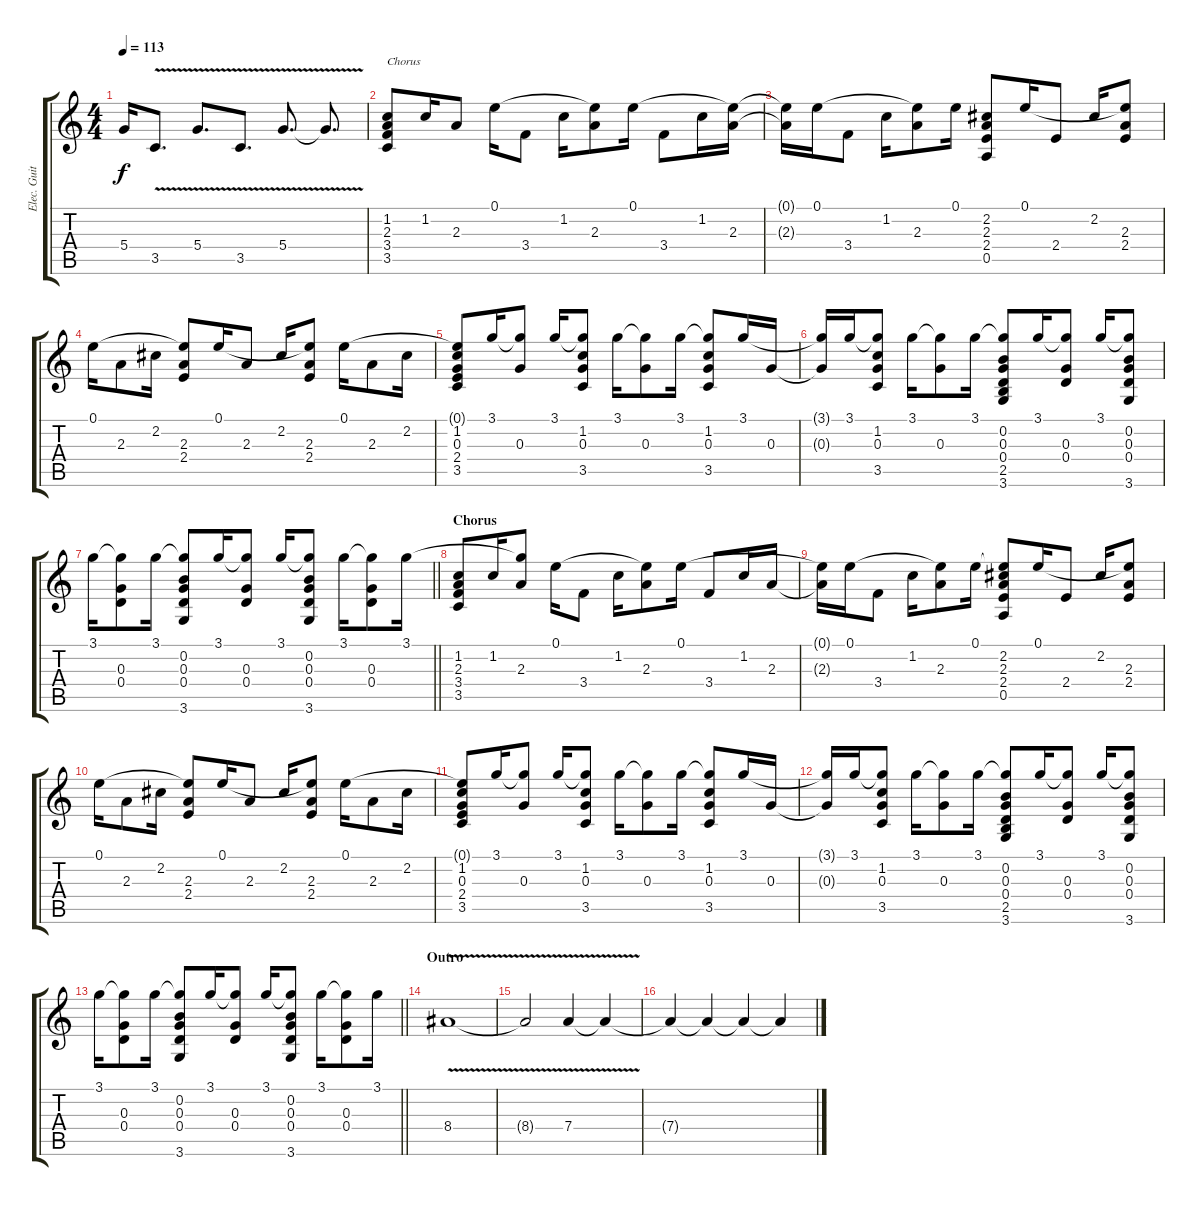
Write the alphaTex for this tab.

\track ("Elec. Guitar 2" "Elec. Guit") {instrument electricguitarclean}
\staff {score tabs}
\tuning (E4 B3 G3 D3 A2 E2) {hide}
\ts (4 4)
\tempo 113
\clef g2
\ks c
5.4{t}.16{dy f} 3.5{v}.8{d} 5.4{v}.8{d} 3.5{v}.8{d} 5.4{v}.8{d} 5.4{t}.8{d} |
(1.2 2.3 3.4 3.5).8{txt "Chorus"} 1.2.16 2.3.8 0.1.16 3.4.8 1.2.16 (0.1{t} 2.3).8 0.1.16 3.4.8 1.2.16 (0.1{t} 2.3).16 |
(0.1{t} 2.3{t}).16 0.1.16 3.4.8 1.2.16 (0.1{t} 2.3).8 0.1.16 (2.2 2.3 2.4 0.5).8 0.1.16 2.4.8 2.2.16 (0.1{t} 2.3 2.4).8 |
0.1.16 2.3.8 2.2.16 (0.1{t} 2.3 2.4).8 0.1.16 2.3.8 2.2.16 (0.1{t} 2.3 2.4).8 0.1.16 2.3.8 2.2.16 |
(0.1{t} 1.2 0.3 2.4 3.5).8 3.1.16 (3.1{t} 0.3).8 3.1.16 (3.1{t} 1.2 0.3 3.5).8 3.1.16 (3.1{t} 0.3).8 3.1.16 (3.1{t} 1.2 0.3 3.5).8 3.1.16 0.3.16 |
(3.1{t} 0.3{t}).16 3.1.16 (3.1{t} 1.2 0.3 3.5).8 3.1.16 (3.1{t} 0.3).8 3.1.16 (3.1{t} 0.2 0.3 0.4 2.5 3.6).8 3.1.16 (3.1{t} 0.3 0.4).8 3.1.16 (3.1{t} 0.2 0.3 0.4 3.6).8 |
\barLineRight lightlight
3.1.16 (3.1{t} 0.3 0.4).8 3.1.16 (3.1{t} 0.2 0.3 0.4 3.6).8 3.1.16 (3.1{t} 0.3 0.4).8 3.1.16 (3.1{t} 0.2 0.3 0.4 3.6).8 3.1.16 (3.1{t} 0.3 0.4).8 3.1.16 |
\section ("" "Chorus")
(1.2 2.3 3.4 3.5).8 1.2.16 (3.1{t} 2.3).8 0.1.16 3.4.8 1.2.16 (0.1{t} 2.3).8 0.1.16 3.4.8 1.2.16 2.3.16 |
(0.1{t} 2.3{t}).16 0.1.16 3.4.8 1.2.16 (0.1{t} 2.3).8 0.1.16 (0.1{t} 2.2 2.3 2.4 0.5).8 0.1.16 2.4.8 2.2.16 (0.1{t} 2.3 2.4).8 |
0.1.16 2.3.8 2.2.16 (0.1{t} 2.3 2.4).8 0.1.16 2.3.8 2.2.16 (0.1{t} 2.3 2.4).8 0.1.16 2.3.8 2.2.16 |
(0.1{t} 1.2 0.3 2.4 3.5).8 3.1.16 (3.1{t} 0.3).8 3.1.16 (3.1{t} 1.2 0.3 3.5).8 3.1.16 (3.1{t} 0.3).8 3.1.16 (3.1{t} 1.2 0.3 3.5).8 3.1.16 0.3.16 |
(3.1{t} 0.3{t}).16 3.1.16 (3.1{t} 1.2 0.3 3.5).8 3.1.16 (3.1{t} 0.3).8 3.1.16 (3.1{t} 0.2 0.3 0.4 2.5 3.6).8 3.1.16 (3.1{t} 0.3 0.4).8 3.1.16 (3.1{t} 0.2 0.3 0.4 3.6).8 |
\barLineRight lightlight
3.1.16 (3.1{t} 0.3 0.4).8 3.1.16 (3.1{t} 0.2 0.3 0.4 3.6).8 3.1.16 (3.1{t} 0.3 0.4).8 3.1.16 (3.1{t} 0.2 0.3 0.4 3.6).8 3.1.16 (3.1{t} 0.3 0.4).8 3.1.16 |
\section ("" "Outro")
8.4{v}.1 |
8.4{t}.2 7.4{v}.4 7.4{t}.4 |
7.4{t}.4 7.4{t}.4 7.4{t}.4 7.4{t}.4
